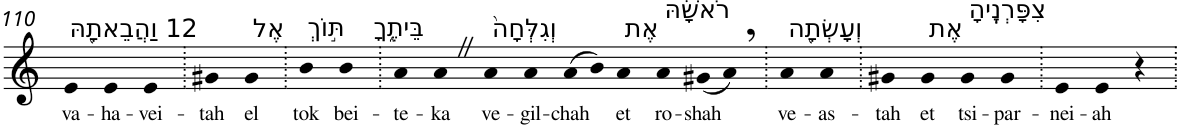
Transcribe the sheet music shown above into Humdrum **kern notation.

**kern	**text
*part1	*part1
*staff1	*staff1
*I"Piano	*
*I'Pno	*
!!LO:PB:g=z
*clefG2	*
*k[]	*
=110	=110
!LO:TX:a:t=12 וַהֲבֵאתָ֖הּ	!
!	!LO:LY:b
4e	va-
!	!LO:LY:b
4e	-ha-
!	!LO:LY:b
4e	-vei-
=111.	=111.
!	!LO:LY:b
4g#X	-tah
!LO:TX:a:t=אֶל	!
!	!LO:LY:b
4g#	el
=112.	=112.
!LO:TX:a:t=תּ֣וֹךְ	!
!	!LO:LY:b
4b	tok
!LO:TX:a:t=בֵּיתֶ֑ךָ	!
!	!LO:LY:b
4b	bei-
=113.	=113.
!	!LO:LY:b
4a	-te-
!	!LO:LY:b
4aZ	-ka
!LO:TX:a:t=וְגִלְּחָה֙	!
!	!LO:LY:b
4a	ve-
!	!LO:LY:b
4a	-gil-
!	!LO:LY:b
(8a	-chah
8b)	.
!LO:TX:a:t=אֶת	!
!	!LO:LY:b
4a	et
!LO:TX:a:t=רֹאשָׁ֔הּ	!
!	!LO:LY:b
4a	ro-
!	!LO:LY:b
(8g#X	-shah
8a,)	.
=114.	=114.
!LO:TX:a:t=וְעָשְׂתָ֖ה	!
!	!LO:LY:b
4a	ve-
!	!LO:LY:b
4a	-as-
=115.	=115.
!	!LO:LY:b
4g#X	-tah
!LO:TX:a:t=אֶת	!
!	!LO:LY:b
4g#	et
!LO:TX:a:t=צִפָּרְנֶֽיהָ	!
!	!LO:LY:b
4g#	tsi-
!	!LO:LY:b
4g#	-par-
=116.	=116.
!	!LO:LY:b
4e	-nei-
!	!LO:LY:b
4e	-ah
4r	.
=.	=.
*-	*-
